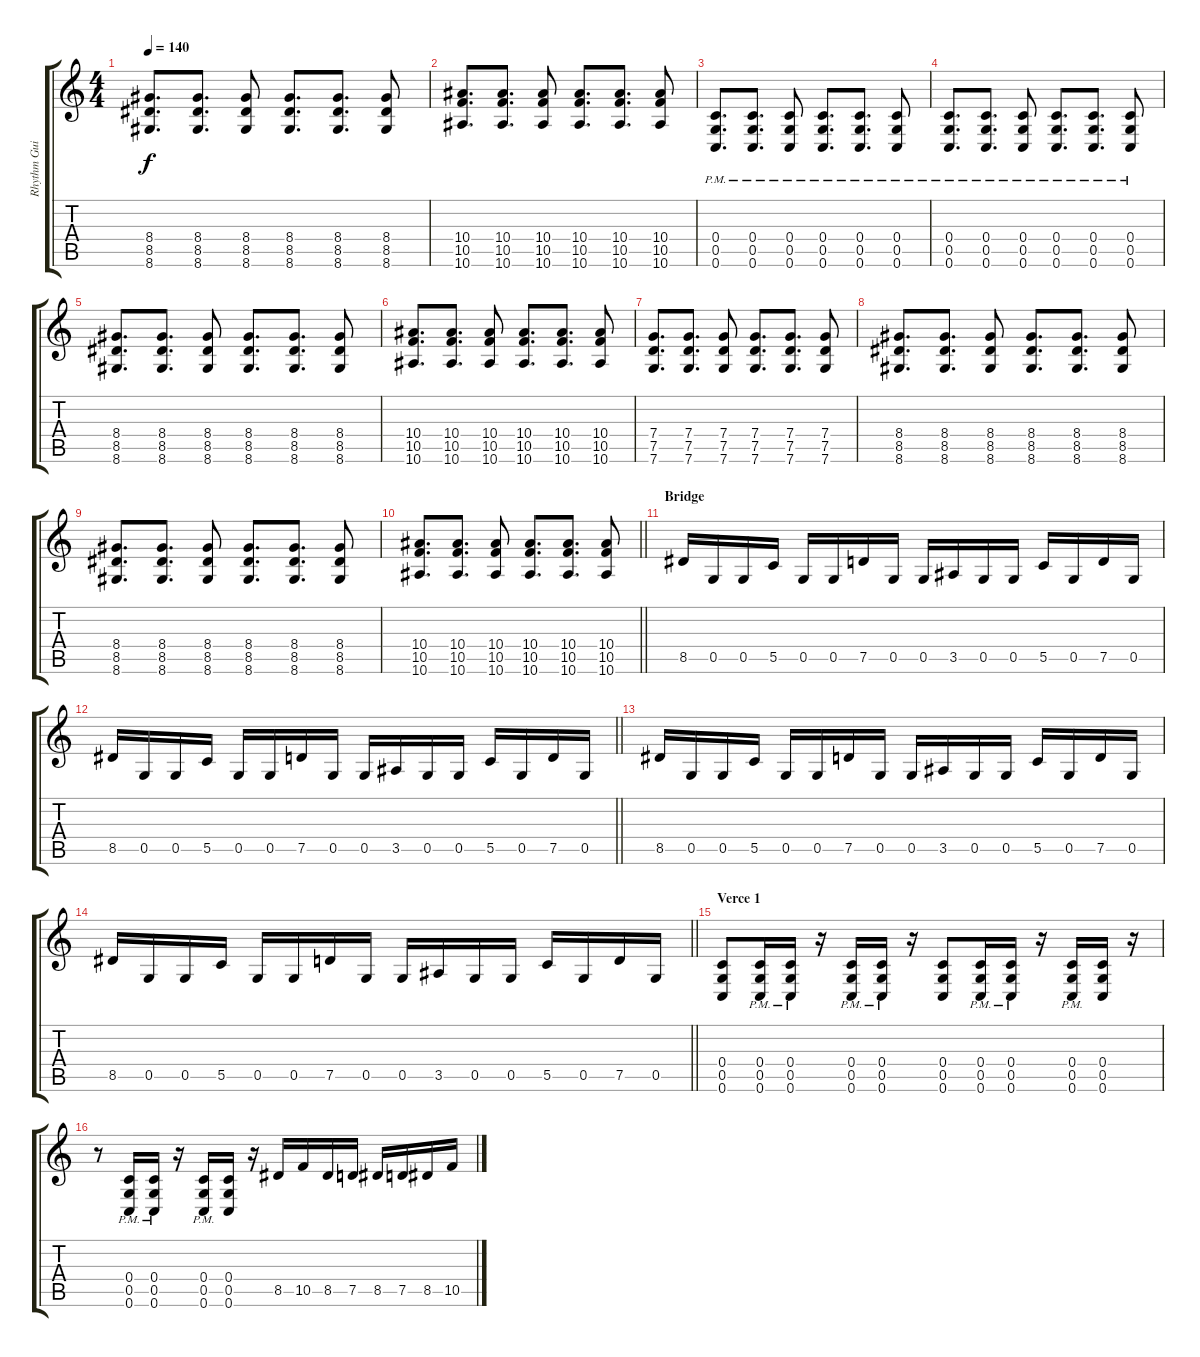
\track ("Rhythm Guitar" "Rhythm Gui") {instrument overdrivenguitar}
\staff {score tabs}
\tuning (D4 A3 F3 C3 G2 C2) {hide}
\ts (4 4)
\tempo 140
\clef g2
\ks c
(8.4 8.5 8.6).8{d dy f} (8.4 8.5 8.6).8{d} (8.4 8.5 8.6).8 (8.4 8.5 8.6).8{d} (8.4 8.5 8.6).8{d} (8.4 8.5 8.6).8 |
(10.4 10.5 10.6).8{d} (10.4 10.5 10.6).8{d} (10.4 10.5 10.6).8 (10.4 10.5 10.6).8{d} (10.4 10.5 10.6).8{d} (10.4 10.5 10.6).8 |
(0.4{pm} 0.5{pm} 0.6{pm}).8{d} (0.4{pm} 0.5{pm} 0.6{pm}).8{d} (0.4{pm} 0.5{pm} 0.6{pm}).8 (0.4{pm} 0.5{pm} 0.6{pm}).8{d} (0.4{pm} 0.5{pm} 0.6{pm}).8{d} (0.4{pm} 0.5{pm} 0.6{pm}).8 |
(0.4{pm} 0.5{pm} 0.6{pm}).8{d} (0.4{pm} 0.5{pm} 0.6{pm}).8{d} (0.4{pm} 0.5{pm} 0.6{pm}).8 (0.4{pm} 0.5{pm} 0.6{pm}).8{d} (0.4{pm} 0.5{pm} 0.6{pm}).8{d} (0.4{pm} 0.5{pm} 0.6{pm}).8 |
(8.4 8.5 8.6).8{d} (8.4 8.5 8.6).8{d} (8.4 8.5 8.6).8 (8.4 8.5 8.6).8{d} (8.4 8.5 8.6).8{d} (8.4 8.5 8.6).8 |
(10.4 10.5 10.6).8{d} (10.4 10.5 10.6).8{d} (10.4 10.5 10.6).8 (10.4 10.5 10.6).8{d} (10.4 10.5 10.6).8{d} (10.4 10.5 10.6).8 |
(7.4 7.5 7.6).8{d} (7.4 7.5 7.6).8{d} (7.4 7.5 7.6).8 (7.4 7.5 7.6).8{d} (7.4 7.5 7.6).8{d} (7.4 7.5 7.6).8 |
(8.4 8.5 8.6).8{d} (8.4 8.5 8.6).8{d} (8.4 8.5 8.6).8 (8.4 8.5 8.6).8{d} (8.4 8.5 8.6).8{d} (8.4 8.5 8.6).8 |
(8.4 8.5 8.6).8{d} (8.4 8.5 8.6).8{d} (8.4 8.5 8.6).8 (8.4 8.5 8.6).8{d} (8.4 8.5 8.6).8{d} (8.4 8.5 8.6).8 |
\barLineRight lightlight
(10.4 10.5 10.6).8{d} (10.4 10.5 10.6).8{d} (10.4 10.5 10.6).8 (10.4 10.5 10.6).8{d} (10.4 10.5 10.6).8{d} (10.4 10.5 10.6).8 |
\section ("" "Bridge")
8.5.16 0.5.16 0.5.16 5.5.16 0.5.16 0.5.16 7.5.16 0.5.16 0.5.16 3.5.16 0.5.16 0.5.16 5.5.16 0.5.16 7.5.16 0.5.16 |
\barLineRight lightlight
8.5.16 0.5.16 0.5.16 5.5.16 0.5.16 0.5.16 7.5.16 0.5.16 0.5.16 3.5.16 0.5.16 0.5.16 5.5.16 0.5.16 7.5.16 0.5.16 |
8.5.16 0.5.16 0.5.16 5.5.16 0.5.16 0.5.16 7.5.16 0.5.16 0.5.16 3.5.16 0.5.16 0.5.16 5.5.16 0.5.16 7.5.16 0.5.16 |
\barLineRight lightlight
8.5.16 0.5.16 0.5.16 5.5.16 0.5.16 0.5.16 7.5.16 0.5.16 0.5.16 3.5.16 0.5.16 0.5.16 5.5.16 0.5.16 7.5.16 0.5.16 |
\section ("" "Verce 1")
(0.4 0.5 0.6).8 (0.4{pm} 0.5{pm} 0.6{pm}).16 (0.4{pm} 0.5{pm} 0.6{pm}).16 r.16 (0.4{pm} 0.5{pm} 0.6{pm}).16 (0.4{pm} 0.5{pm} 0.6{pm}).16 r.16 (0.4 0.5 0.6).8 (0.4{pm} 0.5{pm} 0.6{pm}).16 (0.4{pm} 0.5{pm} 0.6{pm}).16 r.16 (0.4{pm} 0.5{pm} 0.6{pm}).16 (0.4 0.5 0.6).16 r.16 |
r.8 (0.4{pm} 0.5{pm} 0.6{pm}).16 (0.4{pm} 0.5{pm} 0.6{pm}).16 r.16 (0.4{pm} 0.5{pm} 0.6{pm}).16 (0.4 0.5 0.6).16 r.16 8.5.16 10.5.16 8.5.16 7.5.16 8.5.16 7.5.16 8.5.16 10.5.16
